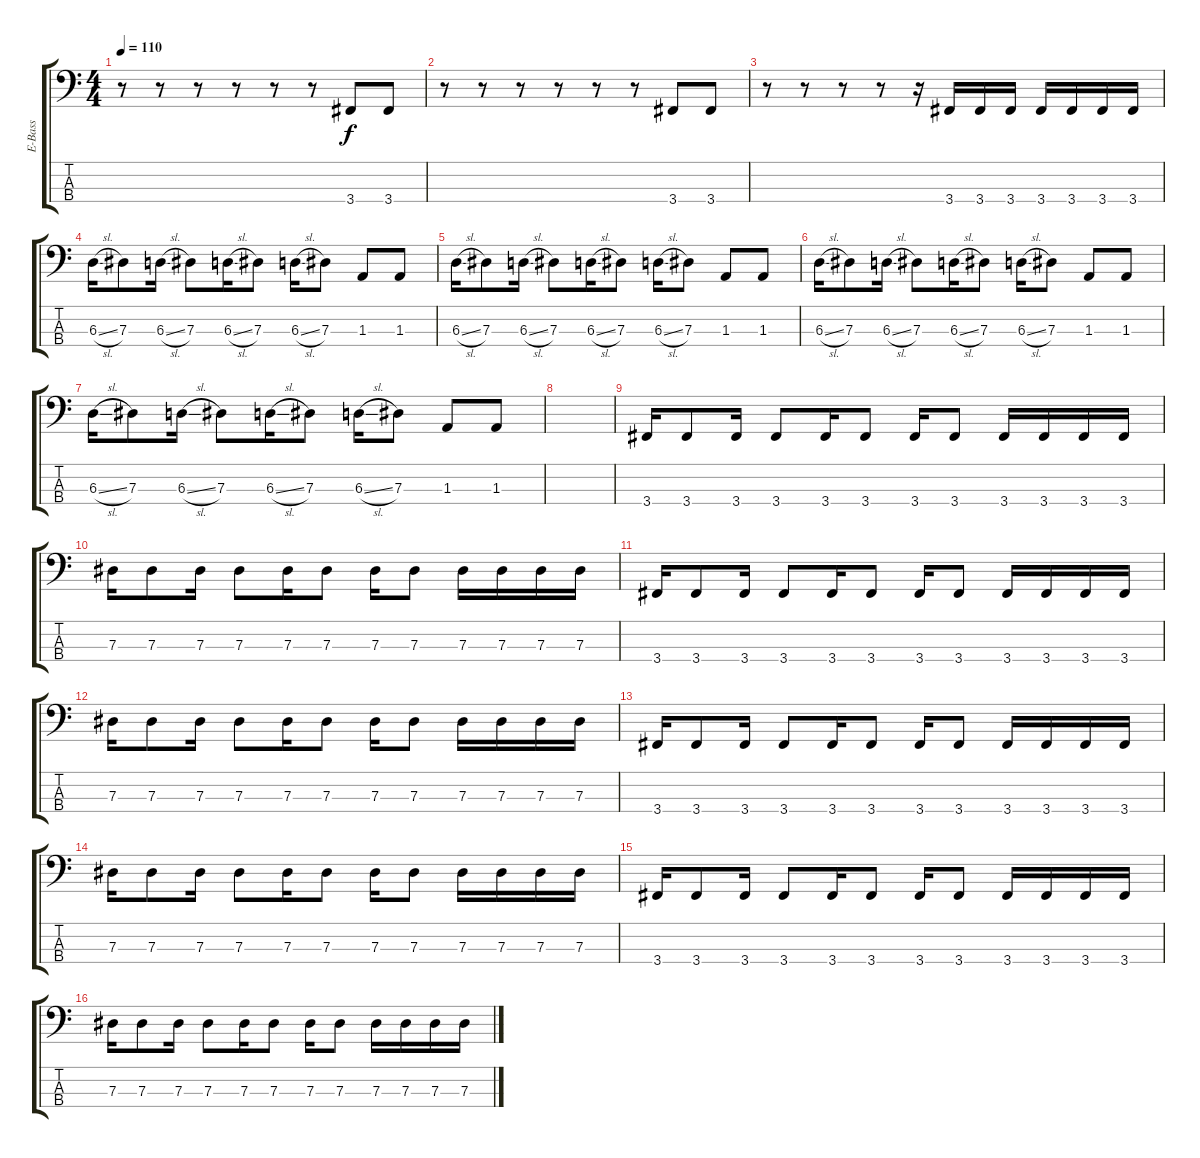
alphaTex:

\track ("E-Bass" "E-Bass") {instrument electricbassfinger}
\staff {score tabs}
\tuning (Gb2 Db2 Ab1 Eb1) {hide}
\ts (4 4)
\tempo 110
\clef f4
\ks c
r.8{dy f} r.8 r.8 r.8 r.8 r.8 3.4.8 3.4.8 |
r.8 r.8 r.8 r.8 r.8 r.8 3.4.8 3.4.8 |
r.8 r.8 r.8 r.8 r.16 3.4.16 3.4.16 3.4.16 3.4.16 3.4.16 3.4.16 3.4.16 |
6.3{sl}.16 7.3.8 6.3{sl}.16 7.3.8 6.3{sl}.16 7.3.8 6.3{sl}.16 7.3.8 1.3.8 1.3.8 |
6.3{sl}.16 7.3.8 6.3{sl}.16 7.3.8 6.3{sl}.16 7.3.8 6.3{sl}.16 7.3.8 1.3.8 1.3.8 |
6.3{sl}.16 7.3.8 6.3{sl}.16 7.3.8 6.3{sl}.16 7.3.8 6.3{sl}.16 7.3.8 1.3.8 1.3.8 |
6.3{sl}.16 7.3.8 6.3{sl}.16 7.3.8 6.3{sl}.16 7.3.8 6.3{sl}.16 7.3.8 1.3.8 1.3.8 |
|
3.4.16 3.4.8 3.4.16 3.4.8 3.4.16 3.4.8 3.4.16 3.4.8 3.4.16 3.4.16 3.4.16 3.4.16 |
7.3.16 7.3.8 7.3.16 7.3.8 7.3.16 7.3.8 7.3.16 7.3.8 7.3.16 7.3.16 7.3.16 7.3.16 |
3.4.16 3.4.8 3.4.16 3.4.8 3.4.16 3.4.8 3.4.16 3.4.8 3.4.16 3.4.16 3.4.16 3.4.16 |
7.3.16 7.3.8 7.3.16 7.3.8 7.3.16 7.3.8 7.3.16 7.3.8 7.3.16 7.3.16 7.3.16 7.3.16 |
3.4.16 3.4.8 3.4.16 3.4.8 3.4.16 3.4.8 3.4.16 3.4.8 3.4.16 3.4.16 3.4.16 3.4.16 |
7.3.16 7.3.8 7.3.16 7.3.8 7.3.16 7.3.8 7.3.16 7.3.8 7.3.16 7.3.16 7.3.16 7.3.16 |
3.4.16 3.4.8 3.4.16 3.4.8 3.4.16 3.4.8 3.4.16 3.4.8 3.4.16 3.4.16 3.4.16 3.4.16 |
7.3.16 7.3.8 7.3.16 7.3.8 7.3.16 7.3.8 7.3.16 7.3.8 7.3.16 7.3.16 7.3.16 7.3.16
